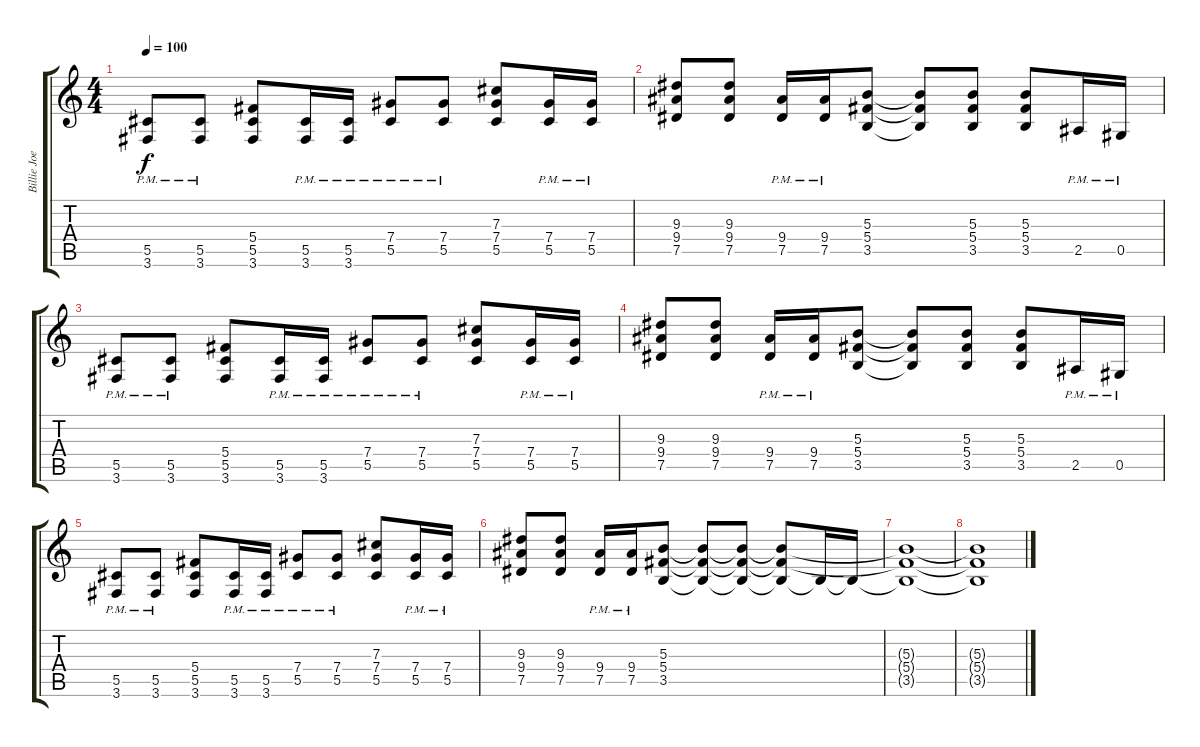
\track ("Billie Joe - Guitar 1" "Billie Joe") {instrument distortionguitar}
\staff {score tabs}
\tuning (Eb4 Bb3 Gb3 Db3 Ab2 Eb2) {hide}
\ts (4 4)
\tempo 100
\clef g2
\ks c
(5.5{pm} 3.6{pm}).8{dy f} (5.5{pm} 3.6{pm}).8 (5.4 5.5 3.6).8 (5.5{pm} 3.6{pm}).16 (5.5{pm} 3.6{pm}).16 (7.4{pm} 5.5{pm}).8 (7.4{pm} 5.5{pm}).8 (7.3 7.4 5.5).8 (7.4{pm} 5.5{pm}).16 (7.4{pm} 5.5{pm}).16 |
(9.3 9.4 7.5).8 (9.3 9.4 7.5).8 (9.4{pm} 7.5{pm}).16 (9.4{pm} 7.5{pm}).16 (5.3 5.4 3.5).8 (5.3{t} 5.4{t} 3.5{t}).8 (5.3 5.4 3.5).8 (5.3 5.4 3.5).8 2.5{pm}.16 0.5{pm}.16 |
(5.5{pm} 3.6{pm}).8 (5.5{pm} 3.6{pm}).8 (5.4 5.5 3.6).8 (5.5{pm} 3.6{pm}).16 (5.5{pm} 3.6{pm}).16 (7.4{pm} 5.5{pm}).8 (7.4{pm} 5.5{pm}).8 (7.3 7.4 5.5).8 (7.4{pm} 5.5{pm}).16 (7.4{pm} 5.5{pm}).16 |
(9.3 9.4 7.5).8 (9.3 9.4 7.5).8 (9.4{pm} 7.5{pm}).16 (9.4{pm} 7.5{pm}).16 (5.3 5.4 3.5).8 (5.3{t} 5.4{t} 3.5{t}).8 (5.3 5.4 3.5).8 (5.3 5.4 3.5).8 2.5{pm}.16 0.5{pm}.16 |
(5.5{pm} 3.6{pm}).8 (5.5{pm} 3.6{pm}).8 (5.4 5.5 3.6).8 (5.5{pm} 3.6{pm}).16 (5.5{pm} 3.6{pm}).16 (7.4{pm} 5.5{pm}).8 (7.4{pm} 5.5{pm}).8 (7.3 7.4 5.5).8 (7.4{pm} 5.5{pm}).16 (7.4{pm} 5.5{pm}).16 |
(9.3 9.4 7.5).8 (9.3 9.4 7.5).8 (9.4{pm} 7.5{pm}).16 (9.4{pm} 7.5{pm}).16 (5.3 5.4 3.5).8 (5.3{t} 5.4{t} 3.5{t}).8 (5.3{t} 5.4{t} 3.5{t}).8 (5.3{t} 5.4{t} 3.5{t}).8 3.5{t}.16 3.5{t}.16 |
(5.3{t} 5.4{t} 3.5{t}).1 |
(5.3{t} 5.4{t} 3.5{t}).1
